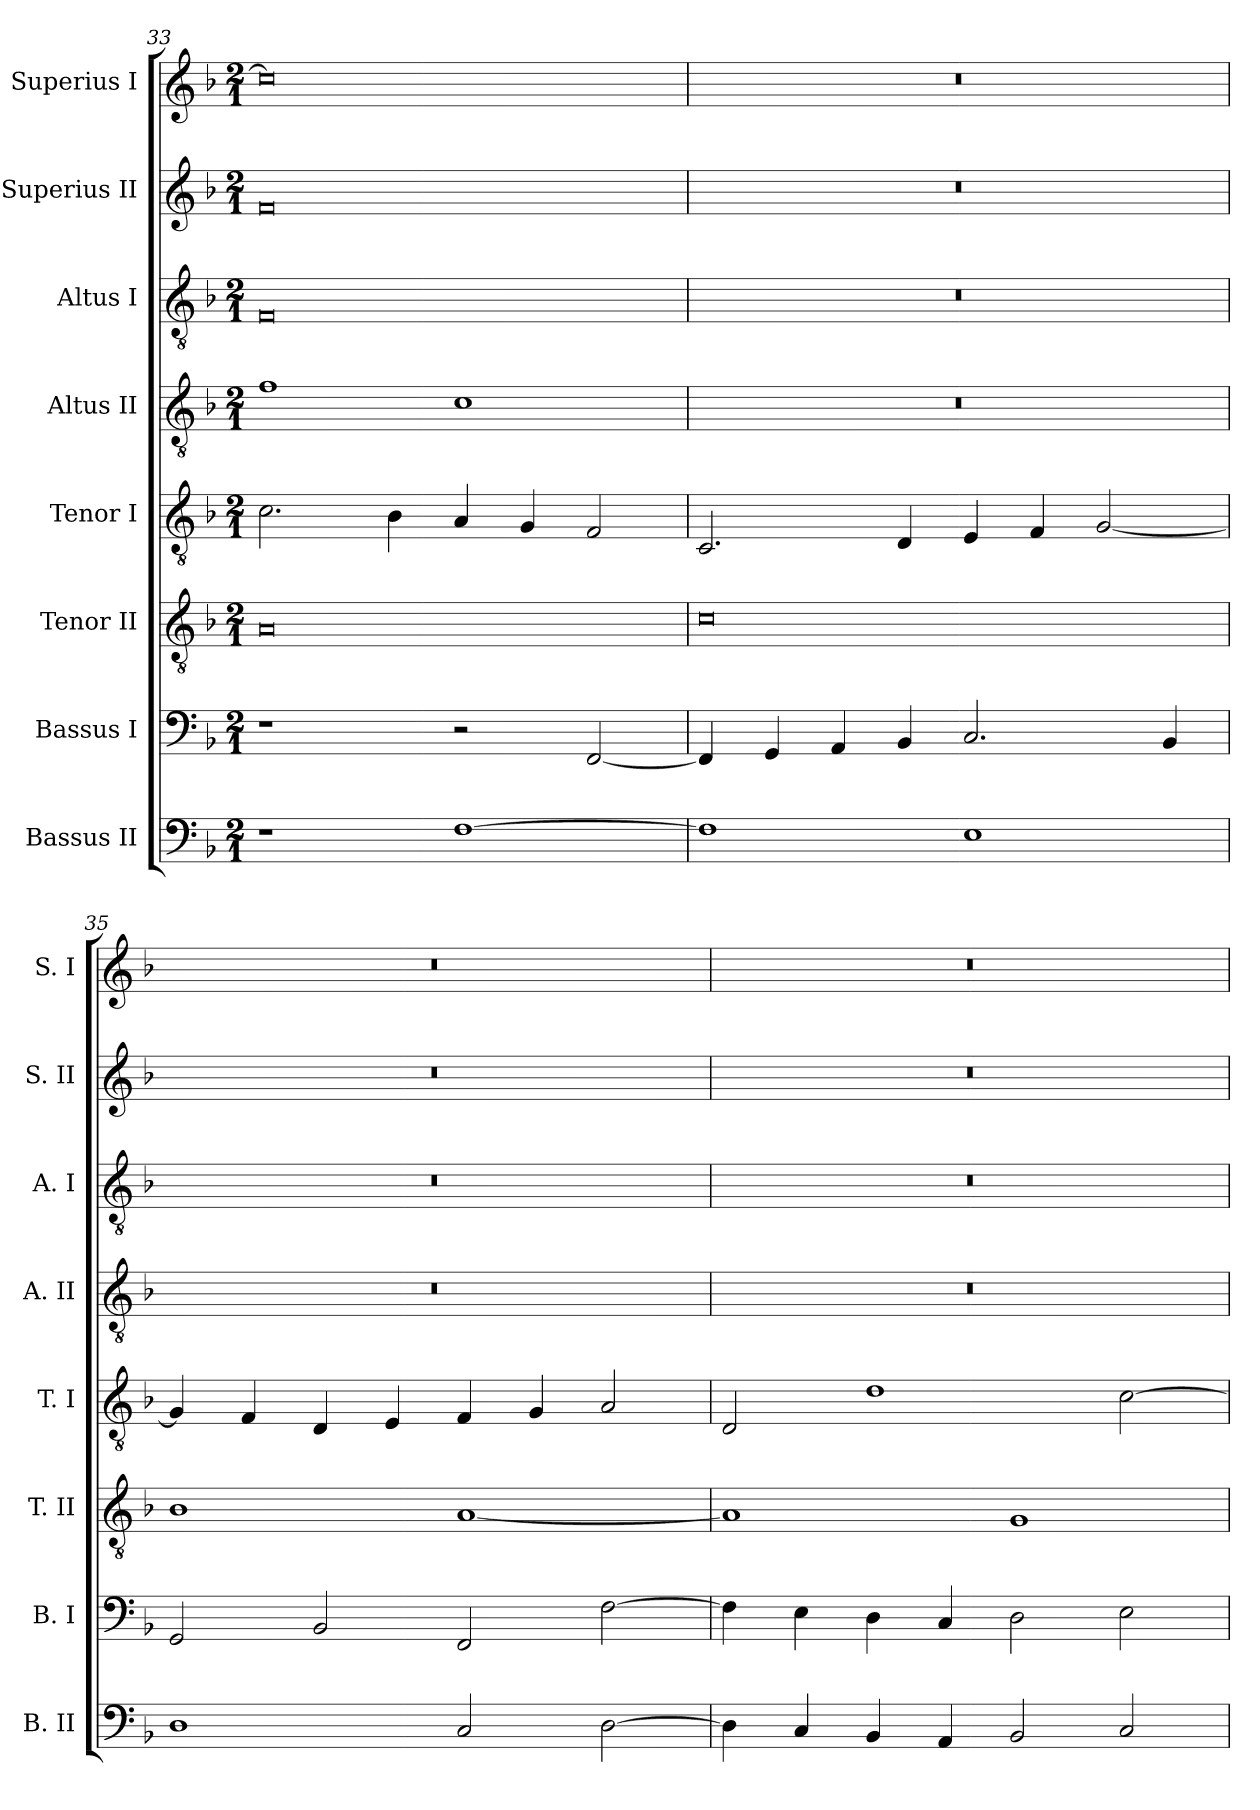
**kern	**kern	**kern	**kern	**kern	**kern	**kern	**kern
*part8	*part7	*part6	*part5	*part4	*part3	*part2	*part1
*staff8	*staff7	*staff6	*staff5	*staff4	*staff3	*staff2	*staff1
*I"Bassus II	*I"Bassus I	*I"Tenor II	*I"Tenor I	*I"Altus II	*I"Altus I	*I"Superius II	*I"Superius I
*I'B. II	*I'B. I	*I'T. II	*I'T. I	*I'A. II	*I'A. I	*I'S. II	*I'S. I
*clefF4	*clefF4	*clefGv2	*clefGv2	*clefGv2	*clefGv2	*clefG2	*clefG2
*k[b-]	*k[b-]	*k[b-]	*k[b-]	*k[b-]	*k[b-]	*k[b-]	*k[b-]
*F:	*F:	*F:	*F:	*F:	*F:	*F:	*F:
*M2/1	*M2/1	*M2/1	*M2/1	*M2/1	*M2/1	*M2/1	*M2/1
=33	=33	=33	=33	=33	=33	=33	=33
1r	1r	0A	2.c	1f	0F	0f	0cc]
.	.	.	4B-	.	.	.	.
[1F	2r	.	4A	1c	.	.	.
.	.	.	4G	.	.	.	.
.	[2FF	.	2F	.	.	.	.
=34	=34	=34	=34	=34	=34	=34	=34
1F]	4FF]	0c	2.C	0r	0r	0r	0r
.	4GG	.	.	.	.	.	.
.	4AA	.	.	.	.	.	.
.	4BB-	.	4D	.	.	.	.
1E	2.C	.	4E	.	.	.	.
.	.	.	4F	.	.	.	.
.	.	.	[2G	.	.	.	.
.	4BB-	.	.	.	.	.	.
=35	=35	=35	=35	=35	=35	=35	=35
1D	2GG	1B-	4G]	0r	0r	0r	0r
.	.	.	4F	.	.	.	.
.	2BB-	.	4D	.	.	.	.
.	.	.	4E	.	.	.	.
2C	2FF	[1A	4F	.	.	.	.
.	.	.	4G	.	.	.	.
[2D	[2F	.	2A	.	.	.	.
=36	=36	=36	=36	=36	=36	=36	=36
4D]	4F]	1A]	2D	0r	0r	0r	0r
4C	4E	.	.	.	.	.	.
4BB-	4D	.	1d	.	.	.	.
4AA	4C	.	.	.	.	.	.
2BB-	2D	1G	.	.	.	.	.
2C	2E	.	[2c	.	.	.	.
=	=	=	=	=	=	=	=
*-	*-	*-	*-	*-	*-	*-	*-
